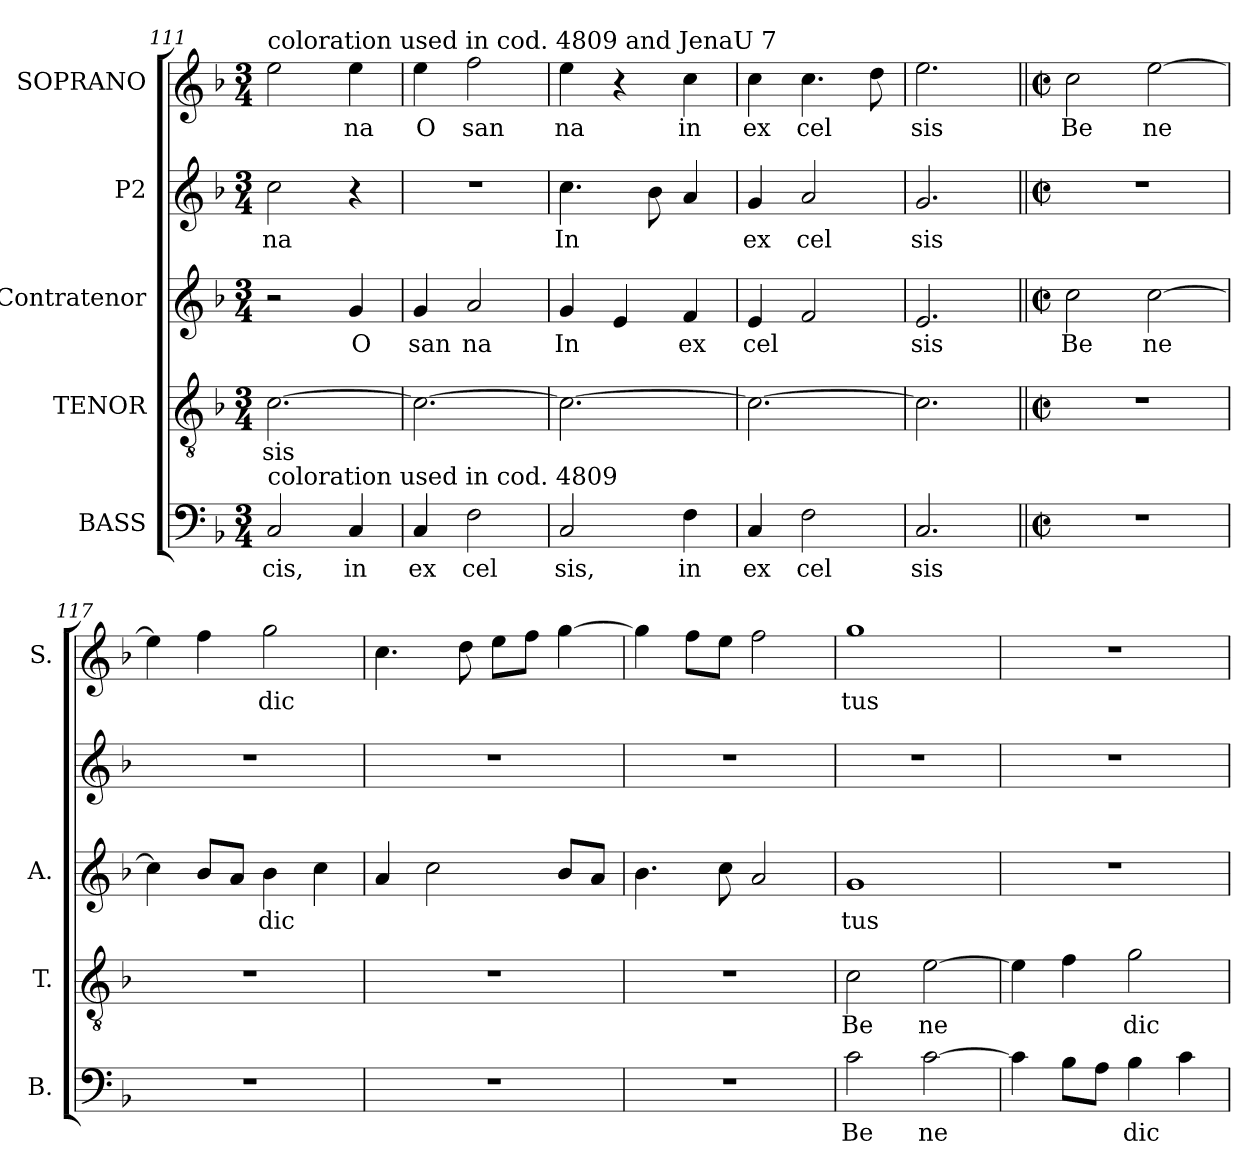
**kern	**text	**kern	**text	**kern	**text	**kern	**text	**kern	**text
*part5	*part5	*part4	*part4	*part3	*part3	*part2	*part2	*part1	*part1
*staff5	*staff5	*staff4	*staff4	*staff3	*staff3	*staff2	*staff2	*staff1	*staff1
*I"BASS	*	*I"TENOR	*	*I"Contratenor	*	*I"P2	*	*I"SOPRANO	*
*I'B.	*	*I'T.	*	*I'A.	*	*	*	*I'S.	*
*clefF4	*	*clefGv2	*	*clefG2	*	*clefG2	*	*clefG2	*
*	*	*ITrd7c12	*	*	*	*	*	*	*
*k[b-]	*	*k[b-]	*	*k[b-]	*	*k[b-]	*	*k[b-]	*
*F:	*	*F:	*	*F:	*	*F:	*	*F:	*
*M3/4	*	*M3/4	*	*M3/4	*	*M3/4	*	*M3/4	*
=111	=111	=111	=111	=111	=111	=111	=111	=111	=111
!	!LO:LY:b:color=#000000	!	!	!	!	!	!	!	!
!	!	!	!LO:LY:b:color=#000000	!	!	!	!	!	!
!	!	!	!	!	!	!	!	!LO:TX:a:t=coloration used in cod. 4809 and JenaU 7	!
!LO:TX:a:t=coloration used in cod. 4809	!	!	!	!	!	!	!	!	!
!	!	!	!	!	!	!	!LO:LY:b:color=#000000	!	!
2Ci/	cis,	[2.Ci\	sis	2r	.	2cci\	na	2eei\	.
!	!LO:LY:b:color=#000000	!	!	!	!	!	!	!	!
!	!	!	!	!	!LO:LY:b:color=#000000	!	!	!	!
!	!	!	!	!	!	!	!	!	!LO:LY:b:color=#000000
4Ci/	in	.	.	4gi/	O	4r	.	4eei\	na
=112	=112	=112	=112	=112	=112	=112	=112	=112	=112
!	!LO:LY:b:color=#000000	!	!	!	!	!	!	!	!
!	!	!	!	!	!LO:LY:b:color=#000000	!LO:N:vis=1	!	!	!
!	!	!	!	!	!	!	!	!	!LO:LY:b:color=#000000
4Ci/	ex	2.Ci\_	.	4gi/	san	2.r	.	4eei\	O
!	!LO:LY:b:color=#000000	!	!	!	!	!	!	!	!
!	!	!	!	!	!LO:LY:b:color=#000000	!	!	!	!
!	!	!	!	!	!	!	!	!	!LO:LY:b:color=#000000
2Fi\	cel	.	.	2ai/	na	.	.	2ffi\	san
=113	=113	=113	=113	=113	=113	=113	=113	=113	=113
!	!LO:LY:b:color=#000000	!	!	!	!	!	!	!	!
!	!	!	!	!	!LO:LY:b:color=#000000	!	!	!	!
!	!	!	!	!	!	!	!LO:LY:b:color=#000000	!	!
!	!	!	!	!	!	!	!	!	!LO:LY:b:color=#000000
2Ci/	sis,	2.Ci\_	.	4gi/	In	4.cci\	In	4eei\	na
.	.	.	.	4ei/	.	.	.	4r	.
.	.	.	.	.	.	8b-i\	.	.	.
!	!LO:LY:b:color=#000000	!	!	!	!	!	!	!	!
!	!	!	!	!	!LO:LY:b:color=#000000	!	!	!	!
!	!	!	!	!	!	!	!	!	!LO:LY:b:color=#000000
4Fi\	in	.	.	4fi/	ex	4ai/	.	4cci\	in
=114	=114	=114	=114	=114	=114	=114	=114	=114	=114
!	!LO:LY:b:color=#000000	!	!	!	!	!	!	!	!
!	!	!	!	!	!LO:LY:b:color=#000000	!	!	!	!
!	!	!	!	!	!	!	!LO:LY:b:color=#000000	!	!
!	!	!	!	!	!	!	!	!	!LO:LY:b:color=#000000
4Ci/	ex	2.Ci\_	.	4ei/	cel	4gi/	ex	4cci\	ex
!	!LO:LY:b:color=#000000	!	!	!	!	!	!	!	!
!	!	!	!	!	!	!	!LO:LY:b:color=#000000	!	!
!	!	!	!	!	!	!	!	!	!LO:LY:b:color=#000000
2Fi\	cel	.	.	2fi/	.	2ai/	cel	4.cci\	cel
.	.	.	.	.	.	.	.	8ddi\	.
=115	=115	=115	=115	=115	=115	=115	=115	=115	=115
!	!LO:LY:b:color=#000000	!	!	!	!	!	!	!	!
!	!	!	!	!	!LO:LY:b:color=#000000	!	!	!	!
!	!	!	!	!	!	!	!LO:LY:b:color=#000000	!	!
!	!	!	!	!	!	!	!	!	!LO:LY:b:color=#000000
2.Ci/	sis	2.Ci\]	.	2.ei/	sis	2.gi/	sis	2.eei\	sis
!!LO:PB:g=z
=116||	=116||	=116||	=116||	=116||	=116||	=116||	=116||	=116||	=116||
*M2/2	*	*M2/2	*	*M2/2	*	*M2/2	*	*M2/2	*
*met(c|)	*	*met(c|)	*	*met(c|)	*	*met(c|)	*	*met(c|)	*
!	!	!	!	!	!LO:LY:b:color=#000000	!	!	!	!
!	!	!	!	!	!	!	!	!	!LO:LY:b:color=#000000
1r	.	1r	.	2cci\	Be	1r	.	2cci\	Be
!	!	!	!	!	!LO:LY:b:color=#000000	!	!	!	!
!	!	!	!	!	!	!	!	!	!LO:LY:b:color=#000000
.	.	.	.	[2cci\	ne	.	.	[2eei\	ne
=117	=117	=117	=117	=117	=117	=117	=117	=117	=117
1r	.	1r	.	4cci\]	.	1r	.	4eei\]	.
.	.	.	.	8b-i/L	.	.	.	4ffi\	.
.	.	.	.	8ai/J	.	.	.	.	.
!	!	!	!	!	!LO:LY:b:color=#000000	!	!	!	!
!	!	!	!	!	!	!	!	!	!LO:LY:b:color=#000000
.	.	.	.	4b-i\	dic	.	.	2ggi\	dic
.	.	.	.	4cci\	.	.	.	.	.
=118	=118	=118	=118	=118	=118	=118	=118	=118	=118
1r	.	1r	.	4ai/	.	1r	.	4.cci\	.
.	.	.	.	2cci\	.	.	.	.	.
.	.	.	.	.	.	.	.	8ddi\	.
.	.	.	.	.	.	.	.	8eei\L	.
.	.	.	.	.	.	.	.	8ffi\J	.
.	.	.	.	8b-i/L	.	.	.	[4ggi\	.
.	.	.	.	8ai/J	.	.	.	.	.
=119	=119	=119	=119	=119	=119	=119	=119	=119	=119
1r	.	1r	.	4.b-i\	.	1r	.	4ggi\]	.
.	.	.	.	.	.	.	.	8ffi\L	.
.	.	.	.	8cci\	.	.	.	8eei\J	.
.	.	.	.	2ai/	.	.	.	2ffi\	.
=120	=120	=120	=120	=120	=120	=120	=120	=120	=120
!	!LO:LY:b:color=#000000	!	!	!	!	!	!	!	!
!	!	!	!LO:LY:b:color=#000000	!	!	!	!	!	!
!	!	!	!	!	!LO:LY:b:color=#000000	!	!	!	!
!	!	!	!	!	!	!	!	!	!LO:LY:b:color=#000000
2ci\	Be	2Ci\	Be	1gi	tus	1r	.	1ggi	tus
!	!LO:LY:b:color=#000000	!	!	!	!	!	!	!	!
!	!	!	!LO:LY:b:color=#000000	!	!	!	!	!	!
[2ci\	ne	[2Ei\	ne	.	.	.	.	.	.
=121	=121	=121	=121	=121	=121	=121	=121	=121	=121
4ci\]	.	4Ei\]	.	1r	.	1r	.	1r	.
8B-i\L	.	4Fi\	.	.	.	.	.	.	.
8Ai\J	.	.	.	.	.	.	.	.	.
!	!LO:LY:b:color=#000000	!	!	!	!	!	!	!	!
!	!	!	!LO:LY:b:color=#000000	!	!	!	!	!	!
4B-i\	dic	2Gi\	dic	.	.	.	.	.	.
4ci\	.	.	.	.	.	.	.	.	.
=	=	=	=	=	=	=	=	=	=
*-	*-	*-	*-	*-	*-	*-	*-	*-	*-
